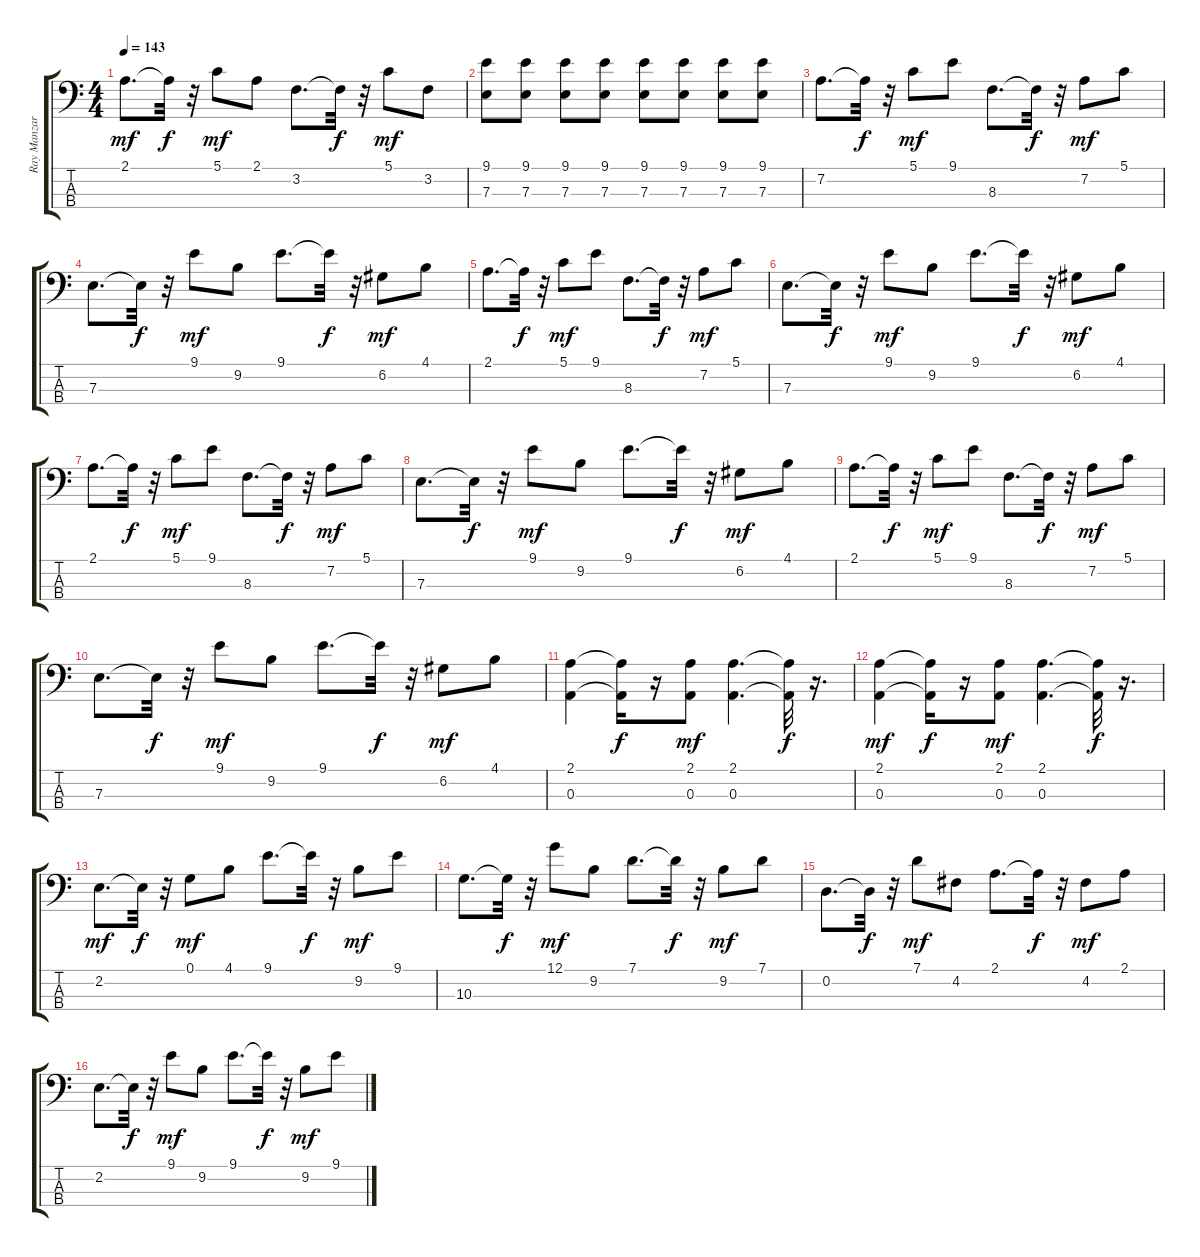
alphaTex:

\track ("Ray Manzarek (Bajo)" "Ray Manzar") {instrument electricbasspick}
\staff {score tabs}
\tuning (G2 D2 A1 E1) {hide}
\ts (4 4)
\tempo 143
\clef f4
\ks c
2.1.8{d dy mf} 2.1{t}.32{dy f} r.32 5.1.8{dy mf} 2.1.8 3.2.8{d} 3.2{t}.32{dy f} r.32 5.1.8{dy mf} 3.2.8 |
(9.1 7.3).8 (9.1 7.3).8 (9.1 7.3).8 (9.1 7.3).8 (9.1 7.3).8 (9.1 7.3).8 (9.1 7.3).8 (9.1 7.3).8 |
7.2.8{d} 7.2{t}.32{dy f} r.32 5.1.8{dy mf} 9.1.8 8.3.8{d} 8.3{t}.32{dy f} r.32 7.2.8{dy mf} 5.1.8 |
7.3.8{d} 7.3{t}.32{dy f} r.32 9.1.8{dy mf} 9.2.8 9.1.8{d} 9.1{t}.32{dy f} r.32 6.2.8{dy mf} 4.1.8 |
2.1.8{d} 2.1{t}.32{dy f} r.32 5.1.8{dy mf} 9.1.8 8.3.8{d} 8.3{t}.32{dy f} r.32 7.2.8{dy mf} 5.1.8 |
7.3.8{d} 7.3{t}.32{dy f} r.32 9.1.8{dy mf} 9.2.8 9.1.8{d} 9.1{t}.32{dy f} r.32 6.2.8{dy mf} 4.1.8 |
2.1.8{d} 2.1{t}.32{dy f} r.32 5.1.8{dy mf} 9.1.8 8.3.8{d} 8.3{t}.32{dy f} r.32 7.2.8{dy mf} 5.1.8 |
7.3.8{d} 7.3{t}.32{dy f} r.32 9.1.8{dy mf} 9.2.8 9.1.8{d} 9.1{t}.32{dy f} r.32 6.2.8{dy mf} 4.1.8 |
2.1.8{d} 2.1{t}.32{dy f} r.32 5.1.8{dy mf} 9.1.8 8.3.8{d} 8.3{t}.32{dy f} r.32 7.2.8{dy mf} 5.1.8 |
7.3.8{d} 7.3{t}.32{dy f} r.32 9.1.8{dy mf} 9.2.8 9.1.8{d} 9.1{t}.32{dy f} r.32 6.2.8{dy mf} 4.1.8 |
(2.1 0.3).4 (2.1{t} 0.3{t}).16{dy f} r.16 (2.1 0.3).8{dy mf} (2.1 0.3).4{d} (2.1{t} 0.3{t}).32{dy f} r.16{d} |
(2.1 0.3).4{dy mf} (2.1{t} 0.3{t}).16{dy f} r.16 (2.1 0.3).8{dy mf} (2.1 0.3).4{d} (2.1{t} 0.3{t}).32{dy f} r.16{d} |
2.2.8{d dy mf} 2.2{t}.32{dy f} r.32 0.1.8{dy mf} 4.1.8 9.1.8{d} 9.1{t}.32{dy f} r.32 9.2.8{dy mf} 9.1.8 |
10.3.8{d} 10.3{t}.32{dy f} r.32 12.1.8{dy mf} 9.2.8 7.1.8{d} 7.1{t}.32{dy f} r.32 9.2.8{dy mf} 7.1.8 |
0.2.8{d} 0.2{t}.32{dy f} r.32 7.1.8{dy mf} 4.2.8 2.1.8{d} 2.1{t}.32{dy f} r.32 4.2.8{dy mf} 2.1.8 |
2.2.8{d} 2.2{t}.32{dy f} r.32 9.1.8{dy mf} 9.2.8 9.1.8{d} 9.1{t}.32{dy f} r.32 9.2.8{dy mf} 9.1.8
